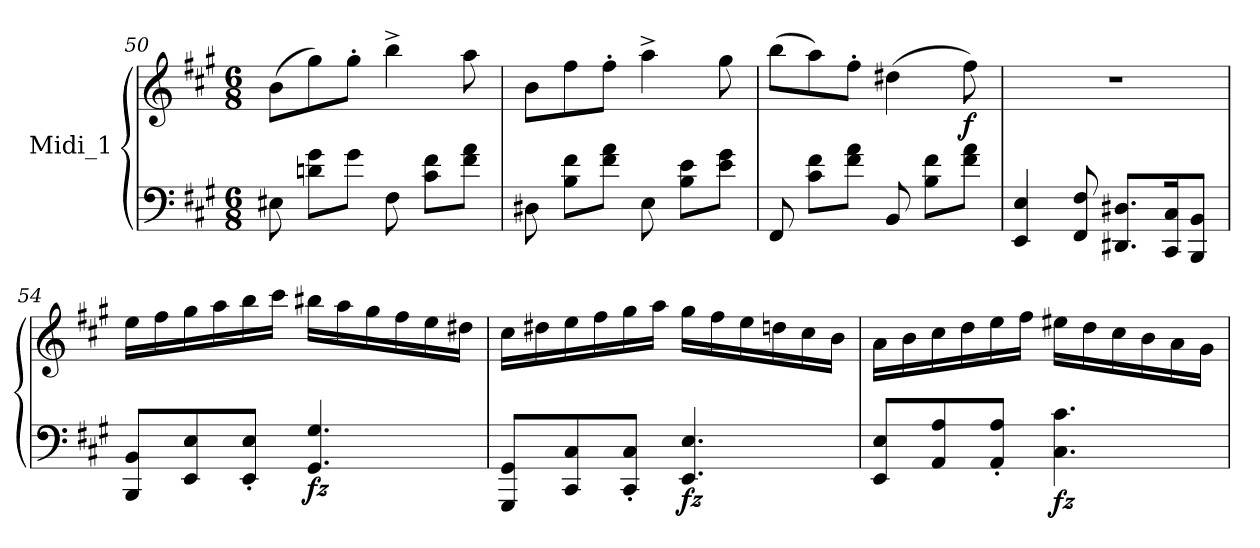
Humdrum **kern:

**kern	**kern	**dynam
*part1	*part1	*part1
*staff2	*staff1	*staff1/2
*I"Midi_1	*	*
*clefF4	*clefG2	*
*k[f#c#g#]	*k[f#c#g#]	*
*A:	*A:	*
*M6/8	*M6/8	*
=50	=50	=50
8E#X\	(>8b\L	.
8dni\ 8g#\L	8gg#\)	.
8g#\J	8gg#'\J	.
8F#\	4bb^\	.
8c#\ 8f#\L	.	.
8f#\ 8a\J	8aa\	.
=51	=51	=51
8D#X\	8b\L	.
8B\ 8f#\L	8ff#\	.
8f#\ 8a\J	8ff#'\J	.
8E\	4aa^\	.
8B\ 8e\L	.	.
8e\ 8g#\J	8gg#\	.
=52	=52	=52
8FF#/	(>8bb\L	.
8c#\ 8f#\L	8aa\)	.
8f#\ 8a\J	8ff#'\J	.
8BB/	(>4dd#X\	.
8B\ 8f#\L	.	.
!	!	!LO:DY:b
8f#\ 8a\J	8ff#\)	f
=53	=53	=53
4EE/ 4E/	2.r	.
8FF#/ 8F#/	.	.
8.DD#X/ 8.D#X/L	.	.
16CC#/ 16C#/K	.	.
8BBB/ 8BB/J	.	.
!!LO:LB:g=z
=54	=54	=54
*	*MM85	*
8BBB/ 8BB/L	16ee\LL	.
.	16ff#\	.
8EE/ 8E/	16gg#\	.
.	16aa\	.
8EE/' 8E/'J	16bb\	.
.	16ccc#\JJ	.
!	!	!LO:DY:b=2
4.GG#/ 4.G#/	16bb#X\LL	fz
.	16aa\	.
.	16gg#\	.
.	16ff#\	.
.	16ee\	.
.	16dd#X\JJ	.
=55	=55	=55
8GGG#/ 8GG#/L	16cc#\LL	.
.	16dd#X\	.
8CC#/ 8C#/	16ee\	.
.	16ff#\	.
8CC#/' 8C#/'J	16gg#\	.
.	16aa\JJ	.
!	!	!LO:DY:b=2
4.EE/ 4.E/	16gg#\LL	fz
.	16ff#\	.
.	16ee\	.
.	16ddn\	.
.	16cc#\	.
.	16b\JJ	.
=56	=56	=56
8EE/ 8E/L	16a\LL	.
.	16b\	.
8AA/ 8A/	16cc#\	.
.	16dd\	.
8AA/' 8A/'J	16ee\	.
.	16ff#\JJ	.
!	!	!LO:DY:b=2
4.C#\ 4.c#\	16ee#X\LL	fz
.	16dd\	.
.	16cc#\	.
.	16b\	.
.	16a\	.
.	16g#\JJ	.
=	=	=
*-	*-	*-
